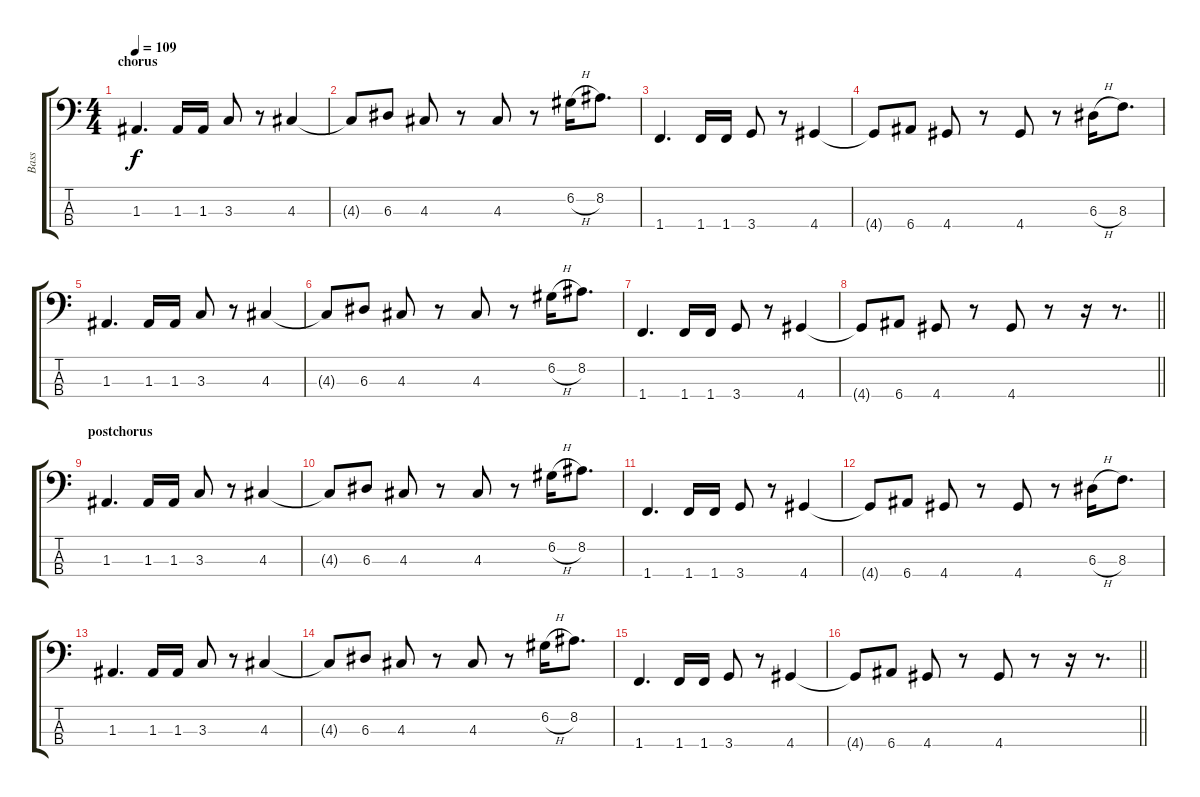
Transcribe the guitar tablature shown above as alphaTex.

\track ("Bass" "Bass") {instrument electricbassfinger}
\staff {score tabs}
\tuning (G2 D2 A1 E1) {hide}
\ts (4 4)
\section ("" "chorus")
\tempo 109
\clef f4
\ks c
1.3.4{d dy f} 1.3.16 1.3.16 3.3.8 r.8 4.3.4 |
4.3{t}.8 6.3.8 4.3.8 r.8 4.3.8 r.8 6.2{h}.16 8.2.8{d} |
1.4.4{d} 1.4.16 1.4.16 3.4.8 r.8 4.4.4 |
4.4{t}.8 6.4.8 4.4.8 r.8 4.4.8 r.8 6.3{h}.16 8.3.8{d} |
1.3.4{d} 1.3.16 1.3.16 3.3.8 r.8 4.3.4 |
4.3{t}.8 6.3.8 4.3.8 r.8 4.3.8 r.8 6.2{h}.16 8.2.8{d} |
1.4.4{d} 1.4.16 1.4.16 3.4.8 r.8 4.4.4 |
\barLineRight lightlight
4.4{t}.8 6.4.8 4.4.8 r.8 4.4.8 r.8 r.16 r.8{d} |
\section ("" "postchorus")
1.3.4{d} 1.3.16 1.3.16 3.3.8 r.8 4.3.4 |
4.3{t}.8 6.3.8 4.3.8 r.8 4.3.8 r.8 6.2{h}.16 8.2.8{d} |
1.4.4{d} 1.4.16 1.4.16 3.4.8 r.8 4.4.4 |
4.4{t}.8 6.4.8 4.4.8 r.8 4.4.8 r.8 6.3{h}.16 8.3.8{d} |
1.3.4{d} 1.3.16 1.3.16 3.3.8 r.8 4.3.4 |
4.3{t}.8 6.3.8 4.3.8 r.8 4.3.8 r.8 6.2{h}.16 8.2.8{d} |
1.4.4{d} 1.4.16 1.4.16 3.4.8 r.8 4.4.4 |
\barLineRight lightlight
4.4{t}.8 6.4.8 4.4.8 r.8 4.4.8 r.8 r.16 r.8{d}
